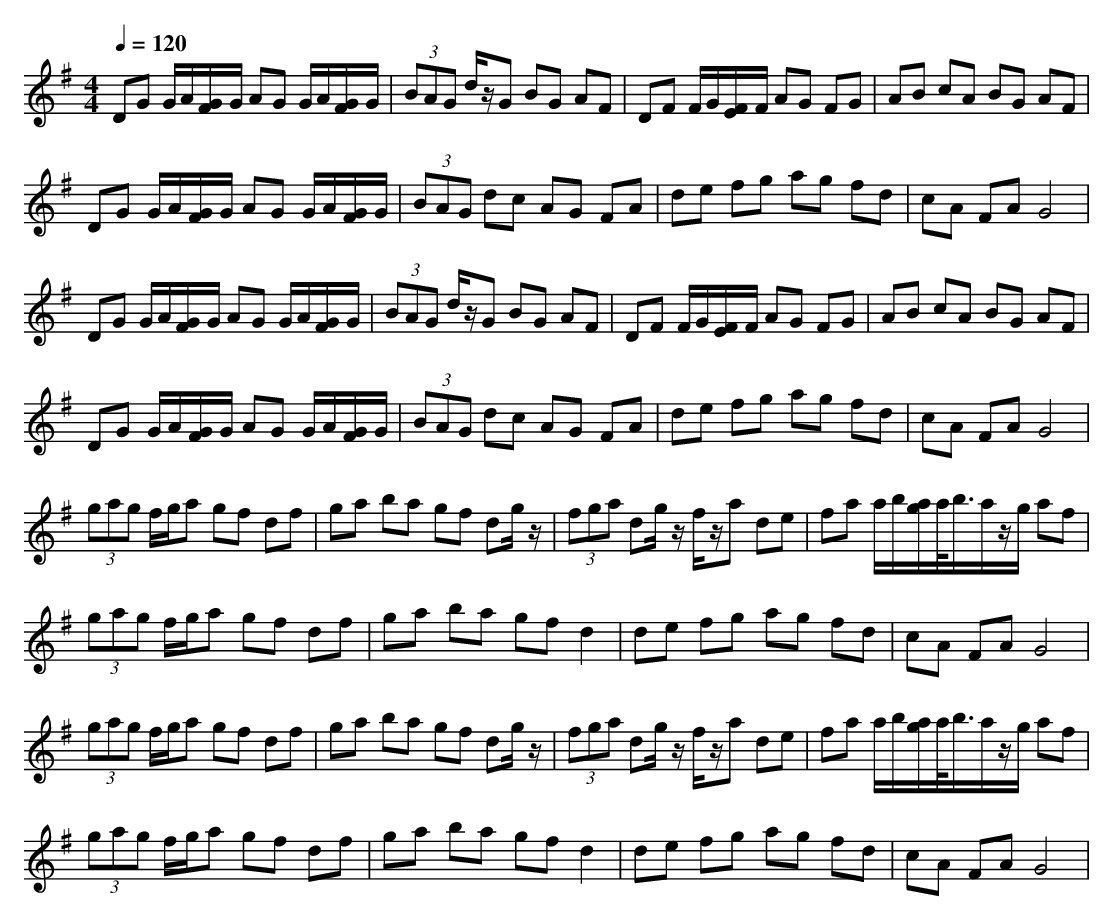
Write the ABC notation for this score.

X:1
T:
M: 4/4
L: 1/8
Q:1/4=120
K:G % 1 sharps
DG G/2A/2[G/2F/2]G/2 AG G/2A/2[G/2F/2]G/2|(3BAG d/2z/2G BG AF|DF F/2G/2[F/2E/2]F/2 AG FG|AB cA BG AF|
DG G/2A/2[G/2F/2]G/2 AG G/2A/2[G/2F/2]G/2|(3BAG dc AG FA|de fg ag fd|cA FA G4|
DG G/2A/2[G/2F/2]G/2 AG G/2A/2[G/2F/2]G/2|(3BAG d/2z/2G BG AF|DF F/2G/2[F/2E/2]F/2 AG FG|AB cA BG AF|
DG G/2A/2[G/2F/2]G/2 AG G/2A/2[G/2F/2]G/2|(3BAG dc AG FA|de fg ag fd|cA FA G4|
(3gag f/2g/2a gf df|ga ba gf dg/2z/2|(3fga dg/2z/2 f/2z/2a de|fa a/2b/2[a/2g/2]a/2<b/2a/2z/2g/2 af|
(3gag f/2g/2a gf df|ga ba gf d2|de fg ag fd|cA FA G4|
(3gag f/2g/2a gf df|ga ba gf dg/2z/2|(3fga dg/2z/2 f/2z/2a de|fa a/2b/2[a/2g/2]a/2<b/2a/2z/2g/2 af|
(3gag f/2g/2a gf df|ga ba gf d2|de fg ag fd|cA FA G4|
